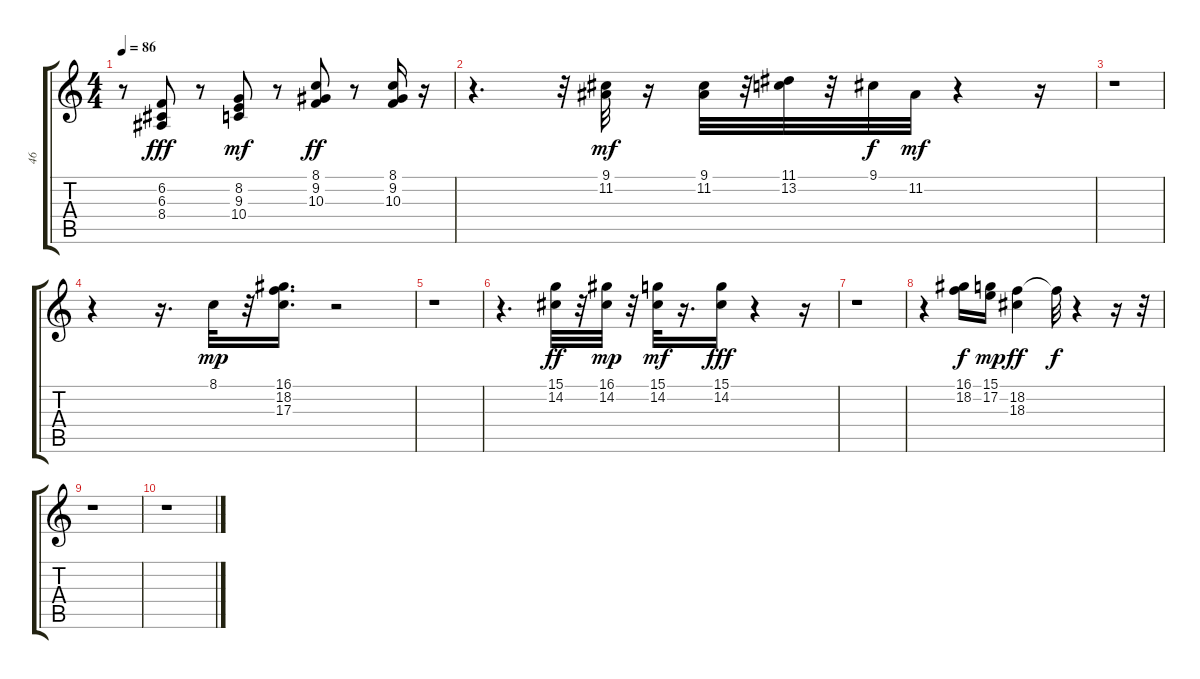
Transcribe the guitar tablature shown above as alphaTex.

\track ("46" "46") {instrument pizzicatostrings}
\staff {score tabs}
\tuning (E4 B3 G3 D3 A2 E2) {hide}
\ts (4 4)
\tempo 86
\clef g2
\ks c
r.8{dy fff} (6.2 6.3 8.4).8 r.8 (8.2 9.3 10.4).8{dy mf} r.8 (8.1 9.2 10.3).8{dy ff} r.8 (8.1 9.2 10.3).16 r.16 |
r.4{d} r.32 (9.1 11.2).32{dy mf} r.16 (9.1 11.2).32 r.32 (11.1 13.2).32 r.32 9.1.32{dy f} 11.2.32{dy mf} r.4 r.16 |
r.1 |
r.4 r.16{d} 8.1.32{dy mp} r.32 (16.1 18.2 17.3).16{d} r.2 |
r.1 |
r.4{d} (15.1 14.2).32{dy ff} r.32 (16.1 14.2).32{dy mp} r.32 (15.1 14.2).32{dy mf} r.16{d} (15.1 14.2).16{dy fff} r.4 r.16 |
r.1 |
r.4 (16.1 18.2).16{dy f} (15.1 17.2).16{dy mp} (18.2 18.3).4{dy ff} 18.2{t}.32{dy f} r.4 r.16 r.32 |
r.1 |
r.1
